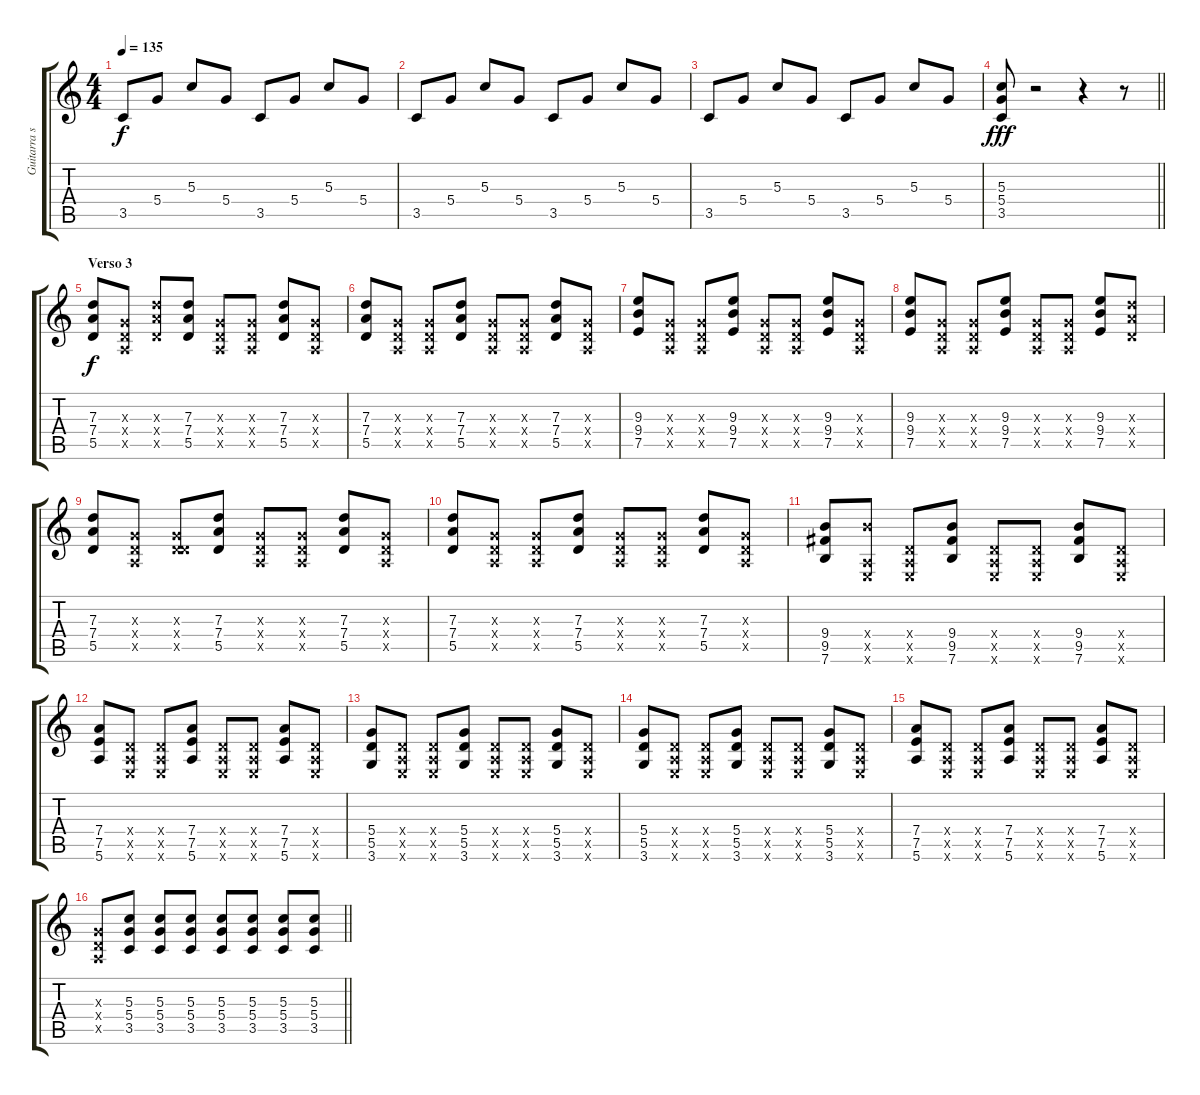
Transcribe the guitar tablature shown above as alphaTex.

\track ("Guitarra secundaria" "Guitarra s") {instrument overdrivenguitar}
\staff {score tabs}
\tuning (E4 B3 G3 D3 A2 E2) {hide}
\ts (4 4)
\tempo 135
\clef g2
\ks c
3.5.8{dy f} 5.4.8 5.3.8 5.4.8 3.5.8 5.4.8 5.3.8 5.4.8 |
3.5.8 5.4.8 5.3.8 5.4.8 3.5.8 5.4.8 5.3.8 5.4.8 |
3.5.8 5.4.8 5.3.8 5.4.8 3.5.8 5.4.8 5.3.8 5.4.8 |
\barLineRight lightlight
(5.3 5.4 3.5).8{dy fff} r.2 r.4 r.8 |
\section ("" "Verso 3")
(7.3 7.4 5.5).8{dy f} (0.3{x} 0.4{x} 0.5{x}).8 (7.3{x} 7.4{x} 5.5{x}).8 (7.3 7.4 5.5).8 (0.3{x} 0.4{x} 0.5{x}).8 (0.3{x} 0.4{x} 0.5{x}).8 (7.3 7.4 5.5).8 (0.3{x} 0.4{x} 0.5{x}).8 |
(7.3 7.4 5.5).8 (0.3{x} 0.4{x} 0.5{x}).8 (0.3{x} 0.4{x} 0.5{x}).8 (7.3 7.4 5.5).8 (0.3{x} 0.4{x} 0.5{x}).8 (0.3{x} 0.4{x} 0.5{x}).8 (7.3 7.4 5.5).8 (0.3{x} 0.4{x} 0.5{x}).8 |
(9.3 9.4 7.5).8 (0.3{x} 0.4{x} 0.5{x}).8 (0.3{x} 0.4{x} 0.5{x}).8 (9.3 9.4 7.5).8 (0.3{x} 0.4{x} 0.5{x}).8 (0.3{x} 0.4{x} 0.5{x}).8 (9.3 9.4 7.5).8 (0.3{x} 0.4{x} 0.5{x}).8 |
(9.3 9.4 7.5).8 (0.3{x} 0.4{x} 0.5{x}).8 (0.3{x} 0.4{x} 0.5{x}).8 (9.3 9.4 7.5).8 (0.3{x} 0.4{x} 0.5{x}).8 (0.3{x} 0.4{x} 0.5{x}).8 (9.3 9.4 7.5).8 (7.3{x} 7.4{x} 5.5{x}).8 |
(7.3 7.4 5.5).8 (0.3{x} 0.4{x} 0.5{x}).8 (0.3{x} 0.4{x} 5.5{x}).8 (7.3 7.4 5.5).8 (0.3{x} 0.4{x} 0.5{x}).8 (0.3{x} 0.4{x} 0.5{x}).8 (7.3 7.4 5.5).8 (0.3{x} 0.4{x} 0.5{x}).8 |
(7.3 7.4 5.5).8 (0.3{x} 0.4{x} 0.5{x}).8 (0.3{x} 0.4{x} 0.5{x}).8 (7.3 7.4 5.5).8 (0.3{x} 0.4{x} 0.5{x}).8 (0.3{x} 0.4{x} 0.5{x}).8 (7.3 7.4 5.5).8 (0.3{x} 0.4{x} 0.5{x}).8 |
(9.4 9.5 7.6).8 (9.4{x} 0.5{x} 0.6{x}).8 (0.4{x} 0.5{x} 0.6{x}).8 (9.4 9.5 7.6).8 (0.4{x} 0.5{x} 0.6{x}).8 (0.4{x} 0.5{x} 0.6{x}).8 (9.4 9.5 7.6).8 (0.4{x} 0.5{x} 0.6{x}).8 |
(7.4 7.5 5.6).8 (0.4{x} 0.5{x} 0.6{x}).8 (0.4{x} 0.5{x} 0.6{x}).8 (7.4 7.5 5.6).8 (0.4{x} 0.5{x} 0.6{x}).8 (0.4{x} 0.5{x} 0.6{x}).8 (7.4 7.5 5.6).8 (0.4{x} 0.5{x} 0.6{x}).8 |
(5.4 5.5 3.6).8 (0.4{x} 0.5{x} 0.6{x}).8 (0.4{x} 0.5{x} 0.6{x}).8 (5.4 5.5 3.6).8 (0.4{x} 0.5{x} 0.6{x}).8 (0.4{x} 0.5{x} 0.6{x}).8 (5.4 5.5 3.6).8 (0.4{x} 0.5{x} 0.6{x}).8 |
(5.4 5.5 3.6).8 (0.4{x} 0.5{x} 0.6{x}).8 (0.4{x} 0.5{x} 0.6{x}).8 (5.4 5.5 3.6).8 (0.4{x} 0.5{x} 0.6{x}).8 (0.4{x} 0.5{x} 0.6{x}).8 (5.4 5.5 3.6).8 (0.4{x} 0.5{x} 0.6{x}).8 |
(7.4 7.5 5.6).8 (0.4{x} 0.5{x} 0.6{x}).8 (0.4{x} 0.5{x} 0.6{x}).8 (7.4 7.5 5.6).8 (0.4{x} 0.5{x} 0.6{x}).8 (0.4{x} 0.5{x} 0.6{x}).8 (7.4 7.5 5.6).8 (0.4{x} 0.5{x} 0.6{x}).8 |
\barLineRight lightlight
(0.3{x} 0.4{x} 0.5{x}).8 (5.3 5.4 3.5).8 (5.3 5.4 3.5).8 (5.3 5.4 3.5).8 (5.3 5.4 3.5).8 (5.3 5.4 3.5).8 (5.3 5.4 3.5).8 (5.3 5.4 3.5).8
